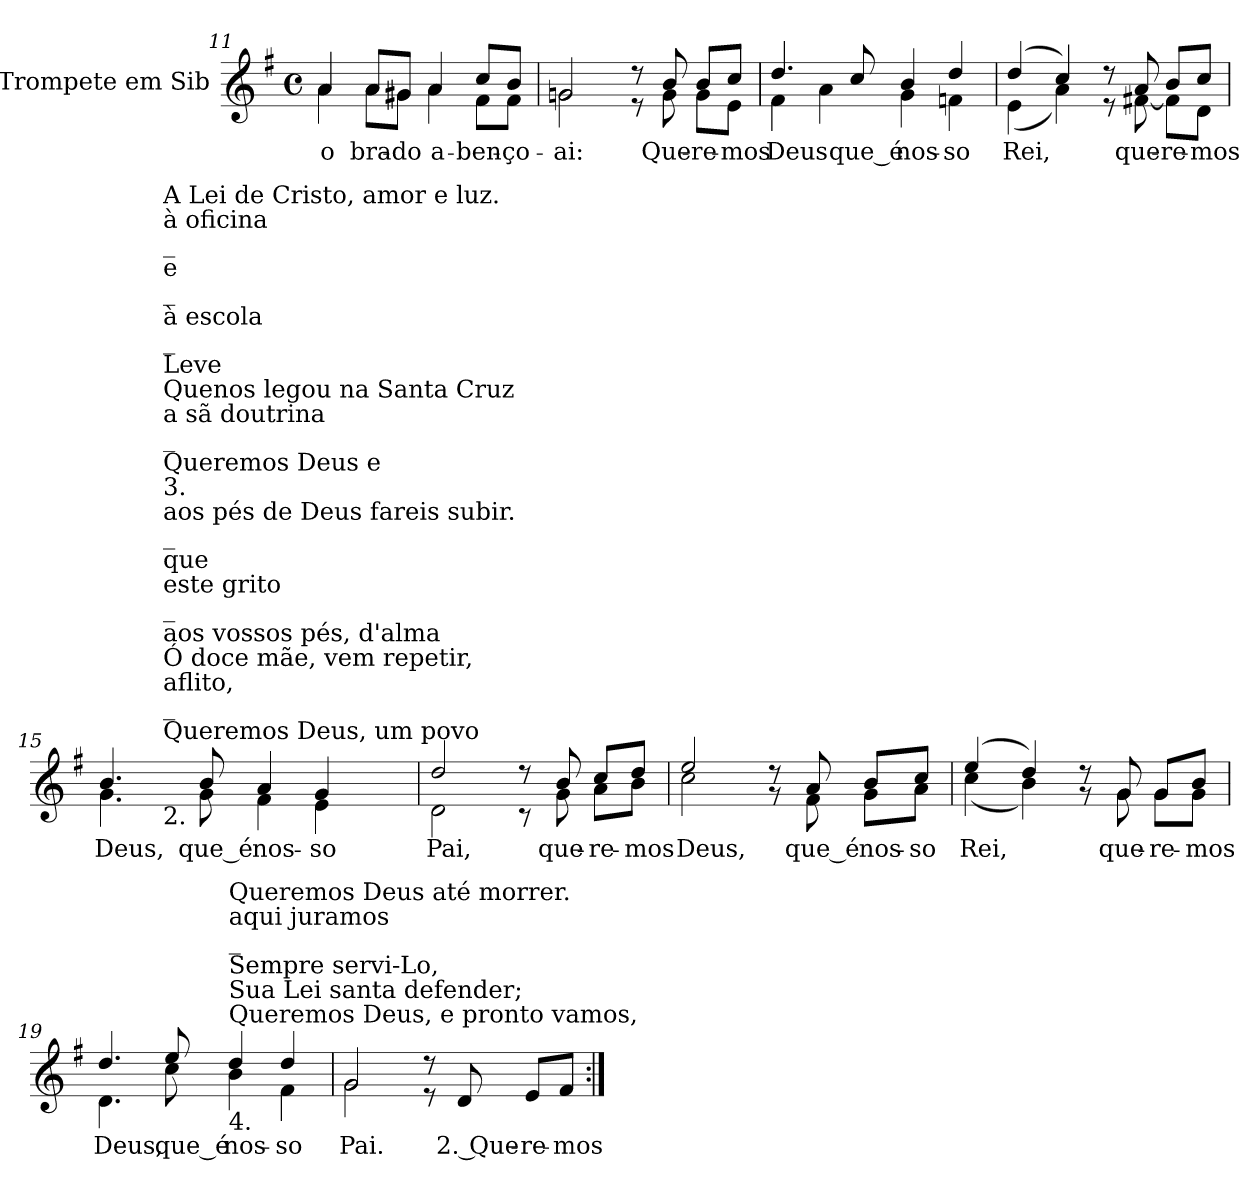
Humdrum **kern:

**kern	**text
*part1	*part1
*staff1	*staff1
*I"Trompete em Sib	*
*I'Tpte.	*
*clefG2	*
*ITrd1c2	*
*k[b-]	*
*F:	*
*M4/4	*
*met(c)	*
=11	=11
!	!LO:LY:b:color=#000000
*^	*
4gi/	4gi\	o
!	!	!LO:LY:b:color=#000000
8gi/L	8gi\L	bra-
!	!	!LO:LY:b:color=#000000
8f#Xi/J	8f#i\J	-do
!	!	!LO:LY:b:color=#000000
4gi/	4gi\	a-
!	!	!LO:LY:b:color=#000000
8b-i/L	8ei\L	-ben-
!	!	!LO:LY:b:color=#000000
8ai/J	8ei\J	-ço-
=12	=12	=12
!	!	!LO:LY:b:color=#000000
2fni/	2fi\	-ai:
8r	8r	.
!	!	!LO:LY:b:color=#000000
8ai/	8fi\	Que-
!	!	!LO:LY:b:color=#000000
8ai/L	8fi\L	-re-
!	!	!LO:LY:b:color=#000000
8b-i/J	8di\J	-mos
=13	=13	=13
!	!	!LO:LY:b:color=#000000
4.cci/	4ei\	Deus
.	4gi\	.
!	!	!LO:LY:b:color=#000000
8b-i/	.	que_é
!	!	!LO:LY:b:color=#000000
4ai/	4fi\	nos-
!	!	!LO:LY:b:color=#000000
4cci/	4e-Xi\	-so
=14	=14	=14
!	!	!LO:LY:b:color=#000000
(4cci/	(4di\	Rei,
4b-i/)	4gi\)	.
8r	8r	.
!	!	!LO:LY:b:color=#000000
8gi/	[8eni\	que-
!	!	!LO:LY:b:color=#000000
8ai/L	8ei\L]	-re-
!	!	!LO:LY:b:color=#000000
8b-i/J	8ci\J	-mos
*v	*v	*
!!LO:LB:g=z
=15	=15
*^	*
!	!	!LO:LY:b:color=#000000
*	*^	*
4.ai/	4.fi\	4ryy	Deus,
.	.	256ryy	.
.	.	1024ryy	.
!	!	!LO:TX:b:t=2.	!
!	!	!LO:TX:t=Queremos Deus, um povo	!
!	!	!LO:TX:t=_	!
!	!	!LO:TX:t=aflito,	!
!	!	!LO:TX:t=Ó doce mãe, vem repetir,	!
!	!	!LO:TX:t=aos vossos pés, d'alma	!
!	!	!LO:TX:t=_	!
!	!	!LO:TX:t=este grito	!
!	!	!LO:TX:t=que	!
!	!	!LO:TX:t=_	!
!	!	!LO:TX:t=aos pés de Deus fareis subir.	!
!	!	!LO:TX:t=3.	!
!	!	!LO:TX:t=Queremos Deus e	!
!	!	!LO:TX:t=_	!
!	!	!LO:TX:t=a sã doutrina	!
!	!	!LO:TX:t=Quenos legou na Santa Cruz	!
!	!	!LO:TX:t=Leve	!
!	!	!LO:TX:t=_	!
!	!	!LO:TX:t=à escola	!
!	!	!LO:TX:t=_	!
!	!	!LO:TX:t=e	!
!	!	!LO:TX:t=_	!
!	!	!LO:TX:t=à oficina	!
!	!	!LO:TX:t=A Lei de Cristo, amor e luz.	!
.	.	2ryy	.
!	!	!	!LO:LY:b:color=#000000
8ai/	8fi\	.	que_é
!	!	!	!LO:LY:b:color=#000000
4gi/	4ei\	.	nos-
!	!	!	!LO:LY:b:color=#000000
4fi/	4di\	.	-so
.	.	8ryy	.
.	.	16ryy	.
.	.	32ryy	.
.	.	64ryy	.
.	.	128ryy	.
.	.	512.ryy	.
*v	*v	*v	*
=16	=16
*^	*
*	*^	*
!	!	!	!LO:LY:b:color=#000000
*	*v	*v	*
2cci/	2ci\	Pai,
8r	8r	.
!	!	!LO:LY:b:color=#000000
8ai/	8fi\	que-
!	!	!LO:LY:b:color=#000000
8b-i/L	8gi\L	-re-
!	!	!LO:LY:b:color=#000000
8cci/J	8ai\J	-mos
=17	=17	=17
!	!	!LO:LY:b:color=#000000
2ddi/	2b-i\	Deus,
8r	8r	.
!	!	!LO:LY:b:color=#000000
8gi/	8ei\	que_é
!	!	!LO:LY:b:color=#000000
8ai/L	8fi\L	nos-
!	!	!LO:LY:b:color=#000000
8b-i/J	8gi\J	-so
!!LO:LB:g=z	!!
=18	=18	=18
!	!	!LO:LY:b:color=#000000
(4ddi/	(4b-i\	Rei,
4cci/)	4ai\)	.
8r	8r	.
!	!	!LO:LY:b:color=#000000
8fi/	8fi\	que-
!	!	!LO:LY:b:color=#000000
8fi/L	8fi\L	-re-
!	!	!LO:LY:b:color=#000000
8ai/J	8fi\J	-mos
=19	=19	=19
!	!	!LO:LY:b:color=#000000
4.cci/	4.ci\	Deus,
!	!	!LO:LY:b:color=#000000
8ddi/	8b-i\	que_é
!LO:TX:b:t=4.	!	!
!LO:TX:t=Queremos Deus, e pronto vamos,	!	!
!LO:TX:t=Sua Lei santa defender;	!	!
!LO:TX:t=Sempre servi-Lo,	!	!
!LO:TX:t=_	!	!
!LO:TX:t=aqui juramos	!	!
!LO:TX:t=Queremos Deus até morrer.	!	!
!	!	!LO:LY:b:color=#000000
4cci/	4ai\	nos-
!	!	!LO:LY:b:color=#000000
4cci/	4ei\	-so
=20	=20	=20
!	!	!LO:LY:b:color=#000000
2fi/	2fi\	Pai.
8r	8r	.
!	!	!LO:LY:b:color=#000000
8ci/	4.ryy	2. Que-
!	!	!LO:LY:b:color=#000000
8di/L	.	-re-
!	!	!LO:LY:b:color=#000000
8ei/J	.	-mos
*v	*v	*
=:|!	=:|!
*-	*-
